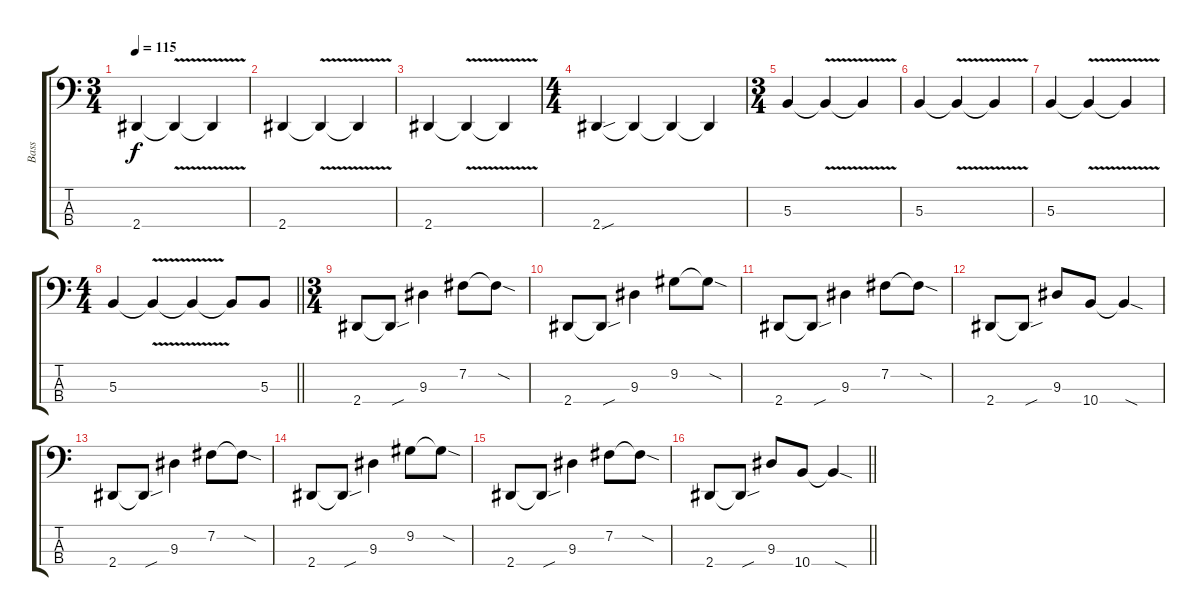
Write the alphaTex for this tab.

\track ("Bass" "Bass") {instrument electricbassfinger}
\staff {score tabs}
\tuning (E2 B1 Gb1 Db1) {hide}
\ts (3 4)
\tempo 115
\clef f4
\ks c
2.4.4{dy f} 2.4{v t}.4 2.4{t}.4 |
2.4.4 2.4{v t}.4 2.4{t}.4 |
2.4.4 2.4{v t}.4 2.4{t}.4 |
\ts (4 4)
2.4{sou}.4 2.4{t}.4 2.4{t}.4 2.4{t}.4 |
\ts (3 4)
5.3.4 5.3{v t}.4 5.3{t}.4 |
5.3.4 5.3{v t}.4 5.3{t}.4 |
5.3.4 5.3{v t}.4 5.3{t}.4 |
\ts (4 4)
\barLineRight lightlight
5.3.4 5.3{v t}.4 5.3{t}.4 5.3{t}.8 5.3.8 |
\ts (3 4)
\section ("" "")
2.4.8{instrument electricbassfinger} 2.4{sou t}.8 9.3.4 7.2.8 7.2{sod t}.8 |
2.4.8 2.4{sou t}.8 9.3.4 9.2.8 9.2{sod t}.8 |
2.4.8 2.4{sou t}.8 9.3.4 7.2.8 7.2{sod t}.8 |
2.4.8 2.4{sou t}.8 9.3.8 10.4.8 10.4{sod t}.4 |
2.4.8 2.4{sou t}.8 9.3.4 7.2.8 7.2{sod t}.8 |
2.4.8 2.4{sou t}.8 9.3.4 9.2.8 9.2{sod t}.8 |
2.4.8 2.4{sou t}.8 9.3.4 7.2.8 7.2{sod t}.8 |
\barLineRight lightlight
2.4.8 2.4{sou t}.8 9.3.8 10.4.8 10.4{sod t}.4
